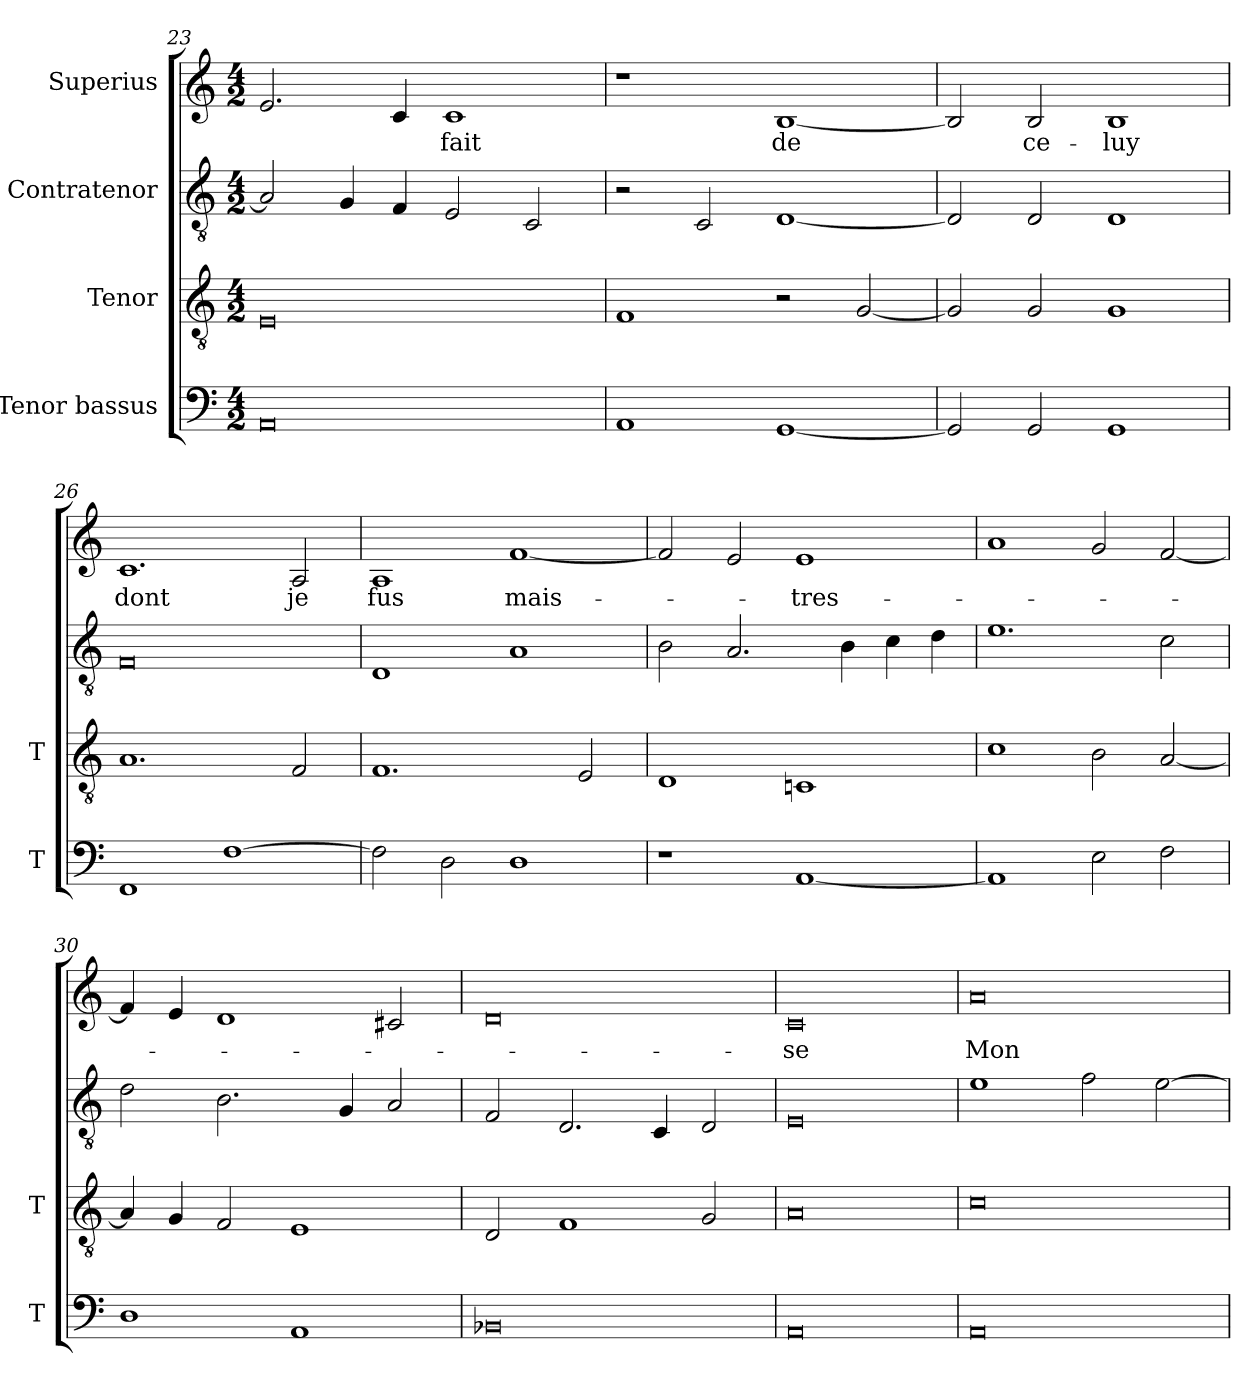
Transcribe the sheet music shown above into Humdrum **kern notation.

**kern	**kern	**kern	**kern	**text
*part4	*part3	*part2	*part1	*part1
*staff4	*staff3	*staff2	*staff1	*staff1
*I"Tenor bassus	*I"Tenor	*I"Contratenor	*I"Superius	*
*I'T	*I'T	*	*	*
*clefF4	*clefGv2	*clefGv2	*clefG2	*
*M4/2	*M4/2	*M4/2	*M4/2	*
=23	=23	=23	=23	=23
0AA	0E	2A]	2.e	.
.	.	4G	.	.
.	.	4F	4c	.
.	.	2E	1c	-fait
.	.	2C	.	.
=24	=24	=24	=24	=24
1AA	1F	2r	1r	.
.	.	2C	.	.
[1GG	2r	[1D	[1B	-de
.	[2G	.	.	.
=25	=25	=25	=25	=25
2GG]	2G]	2D]	2B]	.
2GG	2G	2D	2B	ce-
1GG	1G	1D	1B	-luy
=26	=26	=26	=26	=26
1FF	1.A	0F	1.c	-dont
[1F	.	.	.	.
.	2F	.	2A	-je
=27	=27	=27	=27	=27
2F]	1.F	1D	1A	-fus
2D	.	.	.	.
1D	.	1A	[1f	mais-
.	2E	.	.	.
=28	=28	=28	=28	=28
1r	1D	2B	2f]	.
.	.	2.A	2e	.
[1AA	1Cn	.	1e	-tres-
.	.	4B	.	.
.	.	4c	.	.
.	.	4d	.	.
=29	=29	=29	=29	=29
1AA]	1c	1.e	1a	.
2E	2B	.	2g	.
2F	[2A	2c	[2f	.
=30	=30	=30	=30	=30
1D	4A]	2d	4f]	.
.	4G	.	4e	.
.	2F	2.B	1d	.
1AA	1E	.	.	.
.	.	4G	.	.
.	.	2A	2c#X	.
=31	=31	=31	=31	=31
0BB-X	2D	2F	0d	.
.	1F	2.D	.	.
.	.	4C	.	.
.	2G	2D	.	.
=32	=32	=32	=32	=32
0AA	0A	0E	0c	-se
=33	=33	=33	=33	=33
0AA	0c	1e	0a	-Mon
.	.	2f	.	.
.	.	[2e	.	.
=	=	=	=	=
*-	*-	*-	*-	*-
